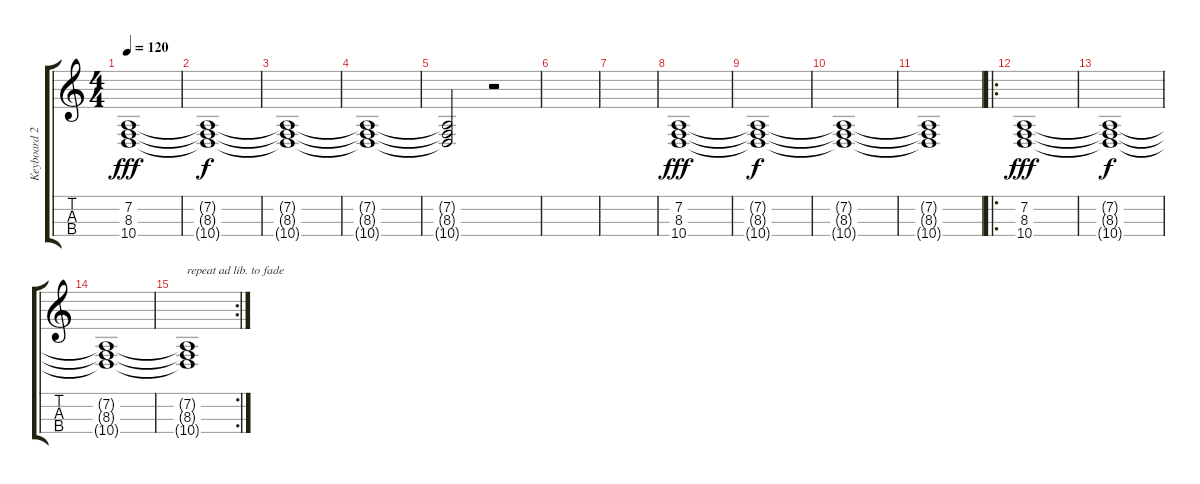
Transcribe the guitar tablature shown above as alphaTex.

\track ("Keyboard 2" "Keyboard 2") {instrument synthstrings1}
\staff {score tabs}
\tuning (G3 D3 A2 E2) {hide}
\ts (4 4)
\tempo 120
\clef g2
\ks c
(7.2 8.3 10.4).1{dy fff} |
(7.2{t} 8.3{t} 10.4{t}).1{dy f} |
(7.2{t} 8.3{t} 10.4{t}).1 |
(7.2{t} 8.3{t} 10.4{t}).1 |
(7.2{t} 8.3{t} 10.4{t}).2 r.2 |
|
|
(7.2 8.3 10.4).1{dy fff} |
(7.2{t} 8.3{t} 10.4{t}).1{dy f} |
(7.2{t} 8.3{t} 10.4{t}).1 |
(7.2{t} 8.3{t} 10.4{t}).1 |
\ro
(7.2 8.3 10.4).1{dy fff} |
(7.2{t} 8.3{t} 10.4{t}).1{dy f} |
(7.2{t} 8.3{t} 10.4{t}).1 |
\rc 2
(7.2{t} 8.3{t} 10.4{t}).1{txt "repeat ad lib. to fade"}
